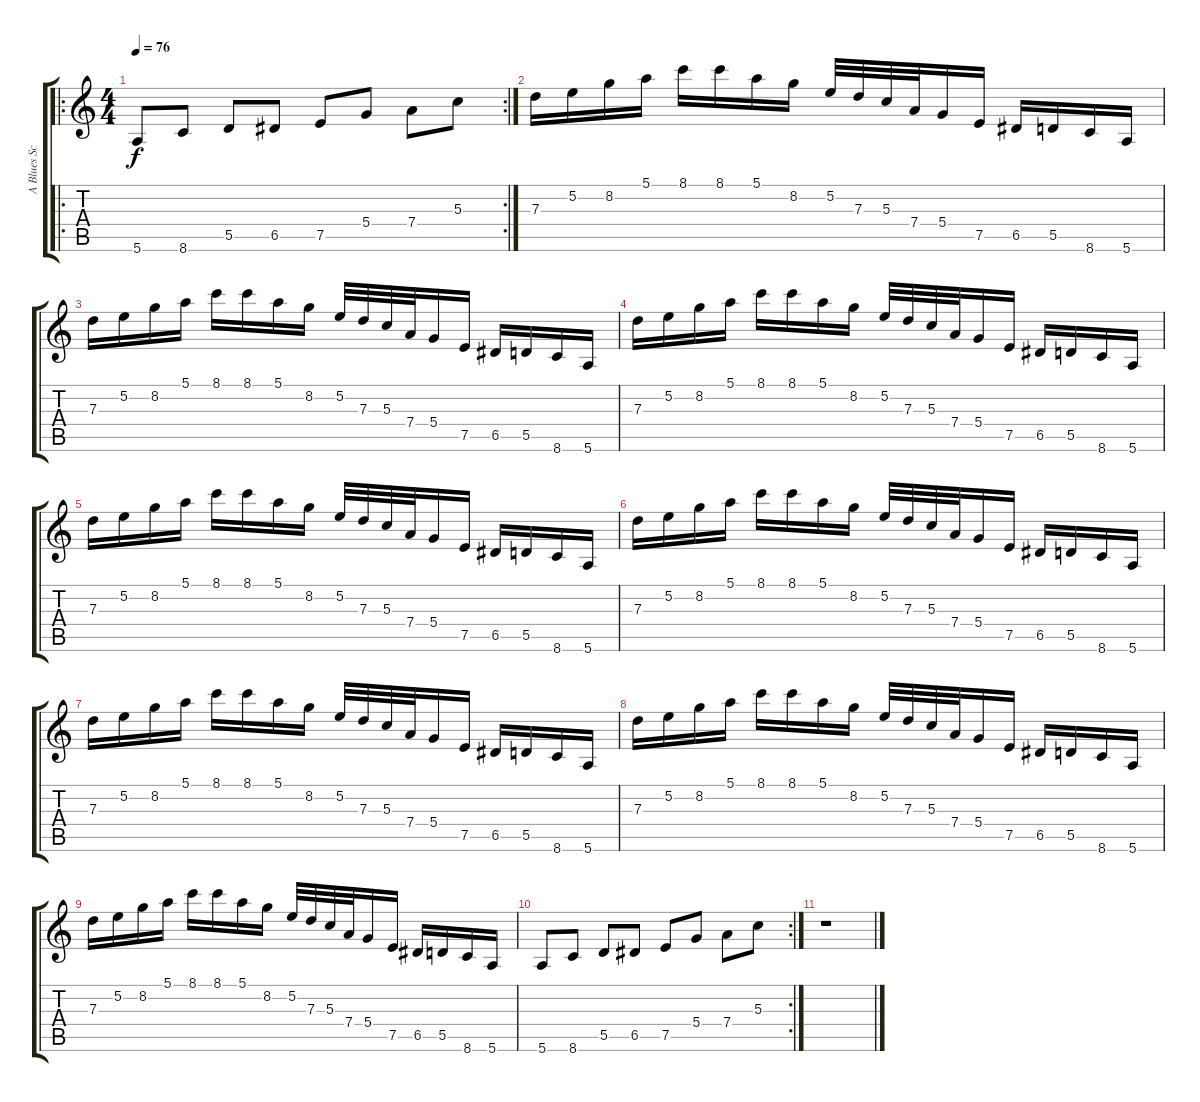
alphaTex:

\track ("A Blues Scale" "A Blues Sc") {instrument acousticguitarnylon}
\staff {score tabs}
\tuning (E4 B3 G3 D3 A2 E2) {hide}
\ro
\rc 2
\ts (4 4)
\tempo 76
\clef g2
\ks c
5.6.8{dy f instrument acousticguitarnylon} 8.6.8 5.5.8 6.5.8 7.5.8 5.4.8 7.4.8 5.3.8 |
7.3.16 5.2.16 8.2.16 5.1.16 8.1.16 8.1.16 5.1.16 8.2.16 5.2.32 7.3.32 5.3.32 7.4.32 5.4.16 7.5.16 6.5.16 5.5.16 8.6.16 5.6.16 |
7.3.16 5.2.16 8.2.16 5.1.16 8.1.16 8.1.16 5.1.16 8.2.16 5.2.32 7.3.32 5.3.32 7.4.32 5.4.16 7.5.16 6.5.16 5.5.16 8.6.16 5.6.16 |
7.3.16 5.2.16 8.2.16 5.1.16 8.1.16 8.1.16 5.1.16 8.2.16 5.2.32 7.3.32 5.3.32 7.4.32 5.4.16 7.5.16 6.5.16 5.5.16 8.6.16 5.6.16 |
7.3.16 5.2.16 8.2.16 5.1.16 8.1.16 8.1.16 5.1.16 8.2.16 5.2.32 7.3.32 5.3.32 7.4.32 5.4.16 7.5.16 6.5.16 5.5.16 8.6.16 5.6.16 |
7.3.16 5.2.16 8.2.16 5.1.16 8.1.16 8.1.16 5.1.16 8.2.16 5.2.32 7.3.32 5.3.32 7.4.32 5.4.16 7.5.16 6.5.16 5.5.16 8.6.16 5.6.16 |
7.3.16 5.2.16 8.2.16 5.1.16 8.1.16 8.1.16 5.1.16 8.2.16 5.2.32 7.3.32 5.3.32 7.4.32 5.4.16 7.5.16 6.5.16 5.5.16 8.6.16 5.6.16 |
7.3.16 5.2.16 8.2.16 5.1.16 8.1.16 8.1.16 5.1.16 8.2.16 5.2.32 7.3.32 5.3.32 7.4.32 5.4.16 7.5.16 6.5.16 5.5.16 8.6.16 5.6.16 |
7.3.16 5.2.16 8.2.16 5.1.16 8.1.16 8.1.16 5.1.16 8.2.16 5.2.32 7.3.32 5.3.32 7.4.32 5.4.16 7.5.16 6.5.16 5.5.16 8.6.16 5.6.16 |
\rc 2
5.6.8 8.6.8 5.5.8 6.5.8 7.5.8 5.4.8 7.4.8 5.3.8 |
r.1
